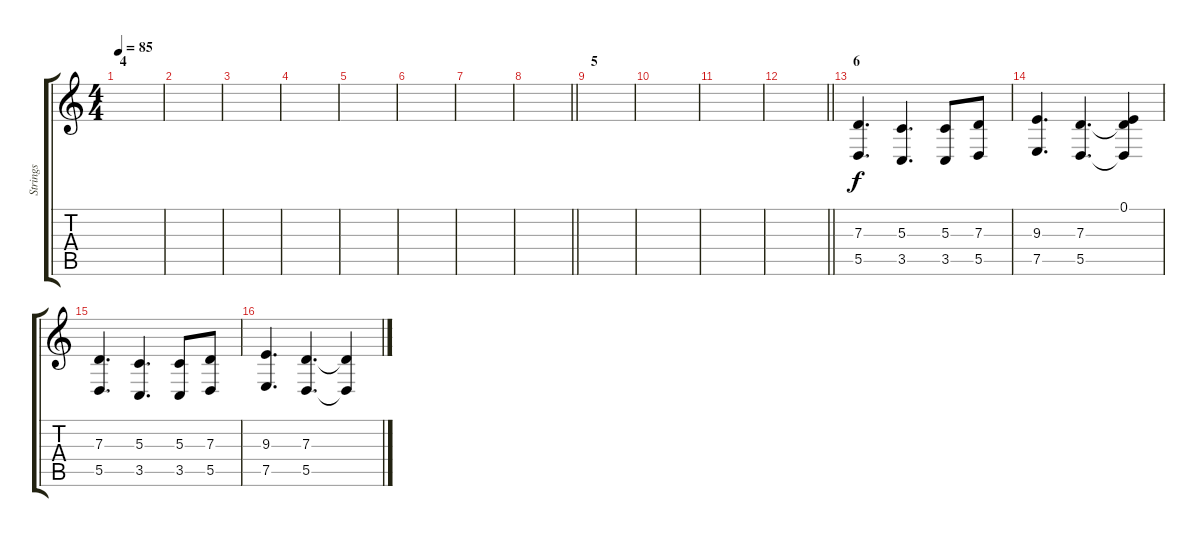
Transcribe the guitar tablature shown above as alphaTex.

\track ("Strings" "Strings") {instrument stringensemble1}
\staff {score tabs}
\tuning (E4 B3 G3 D3 A2 E2) {hide}
\ts (4 4)
\section ("" "4")
\tempo 85
\clef g2
\ks c
|
|
|
|
|
|
|
\barLineRight lightlight
|
\section ("" "5")
|
|
|
\barLineRight lightlight
|
\section ("" "6")
(7.3 5.5).4{d} (5.3 3.5).4{d} (5.3 3.5).8 (7.3 5.5).8 |
(9.3 7.5).4{d} (7.3 5.5).4{d} (0.1 7.3{t} 5.5{t}).4 |
(7.3 5.5).4{d} (5.3 3.5).4{d} (5.3 3.5).8 (7.3 5.5).8 |
(9.3 7.5).4{d} (7.3 5.5).4{d} (7.3{t} 5.5{t}).4
